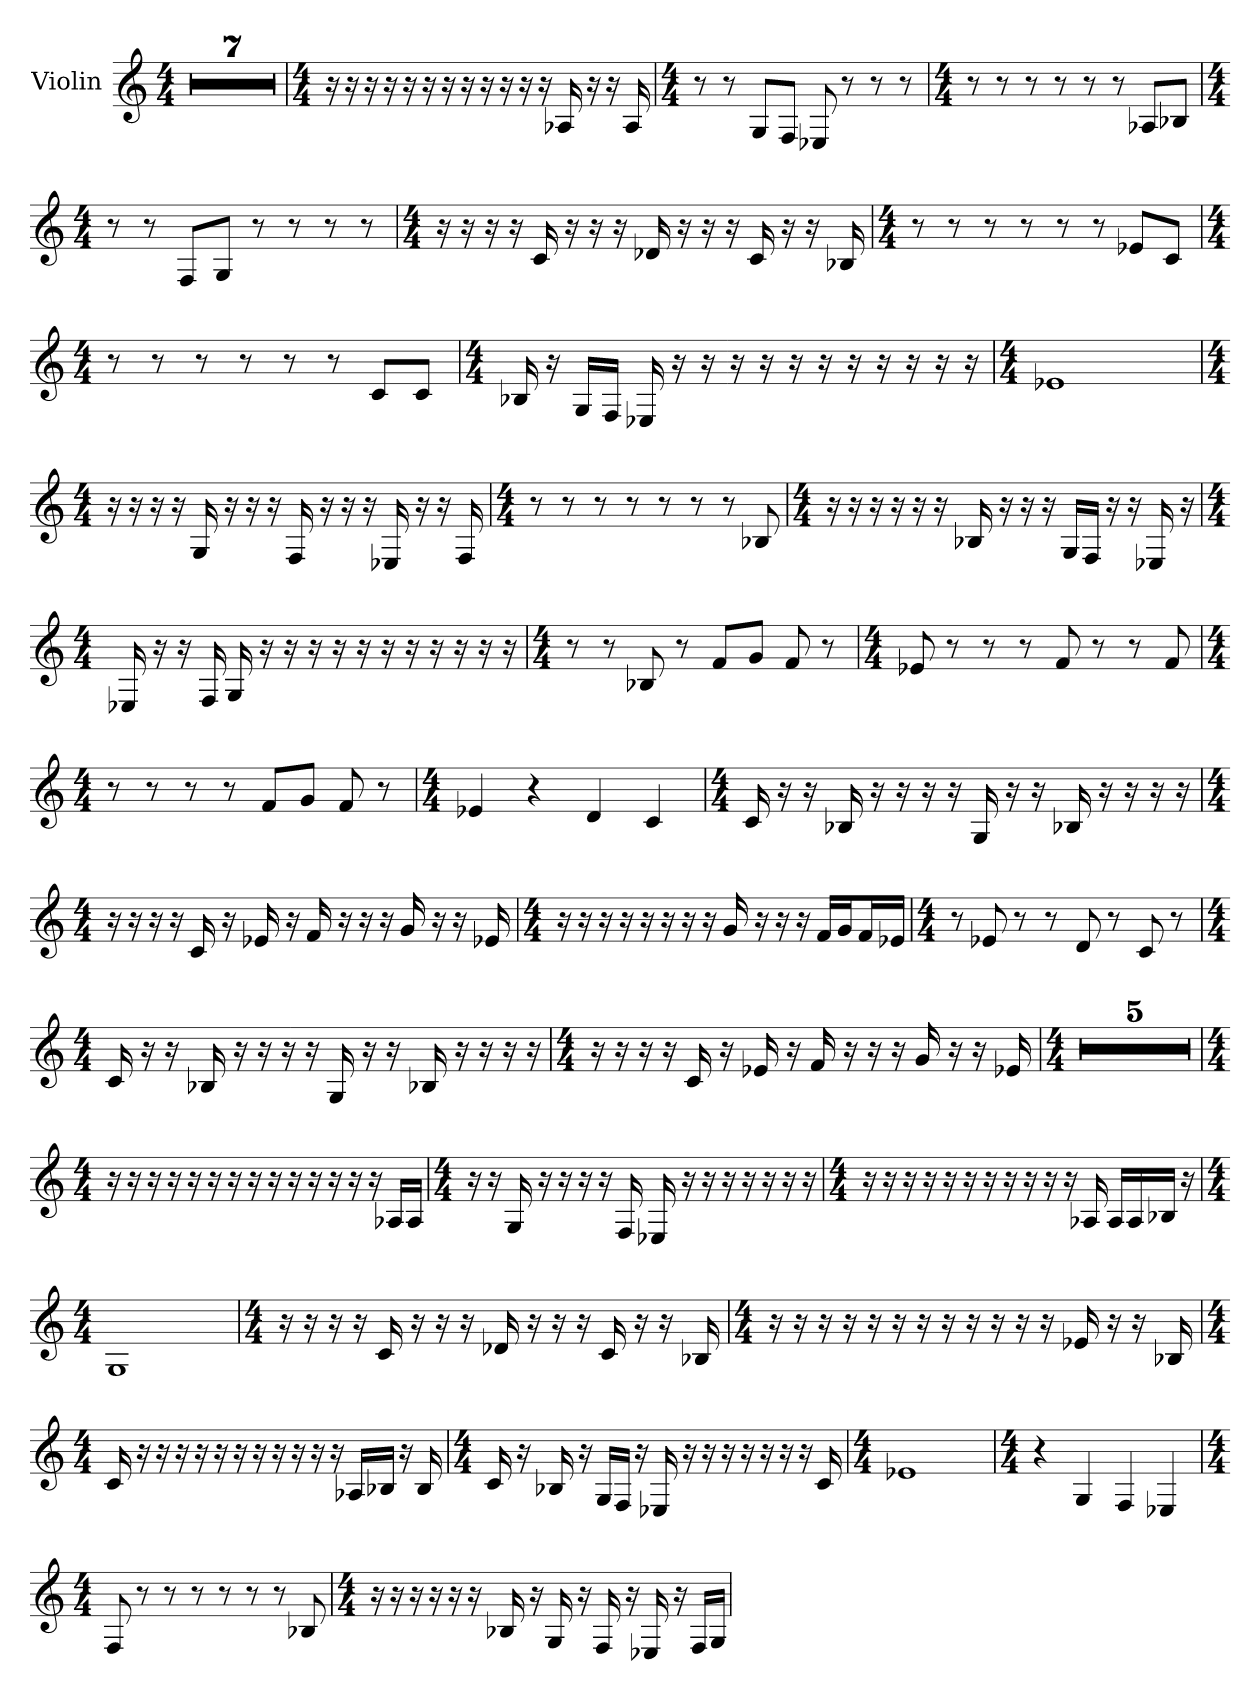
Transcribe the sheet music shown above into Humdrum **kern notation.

**kern
*part1
*staff1
*I"Violin
*I'Vln
*M4/4
=
1r
=
*M4/4
1r
=
*M4/4
1r
=
*M4/4
1r
=
*M4/4
1r
=
*M4/4
1r
=
*M4/4
1r
=
*M4/4
16r
16r
16r
16r
16r
16r
16r
16r
16r
16r
16r
16r
16A-X
16r
16r
16A-
=
*M4/4
8r
8r
8GL
8FJ
8E-X
8r
8r
8r
=
*M4/4
8r
8r
8r
8r
8r
8r
8A-XL
8B-XJ
=
*M4/4
8r
8r
8FL
8GJ
8r
8r
8r
8r
=
*M4/4
16r
16r
16r
16r
16c
16r
16r
16r
16d-X
16r
16r
16r
16c
16r
16r
16B-X
=
*M4/4
8r
8r
8r
8r
8r
8r
8e-XL
8cJ
=
*M4/4
8r
8r
8r
8r
8r
8r
8cL
8cJ
=
*M4/4
16B-X
16r
16GLL
16FJJ
16E-X
16r
16r
16r
16r
16r
16r
16r
16r
16r
16r
16r
=
*M4/4
1e-X
=
*M4/4
16r
16r
16r
16r
16G
16r
16r
16r
16F
16r
16r
16r
16E-X
16r
16r
16F
=
*M4/4
8r
8r
8r
8r
8r
8r
8r
8B-X
=
*M4/4
16r
16r
16r
16r
16r
16r
16B-X
16r
16r
16r
16GLL
16FJJ
16r
16r
16E-X
16r
=
*M4/4
16E-X
16r
16r
16F
16G
16r
16r
16r
16r
16r
16r
16r
16r
16r
16r
16r
=
*M4/4
8r
8r
8B-X
8r
8fL
8gJ
8f
8r
=
*M4/4
8e-X
8r
8r
8r
8f
8r
8r
8f
=
*M4/4
8r
8r
8r
8r
8fL
8gJ
8f
8r
=
*M4/4
4e-X
4r
4d
4c
=
*M4/4
16c
16r
16r
16B-X
16r
16r
16r
16r
16G
16r
16r
16B-X
16r
16r
16r
16r
=
*M4/4
16r
16r
16r
16r
16c
16r
16e-X
16r
16f
16r
16r
16r
16g
16r
16r
16e-X
=
*M4/4
16r
16r
16r
16r
16r
16r
16r
16r
16g
16r
16r
16r
16fLL
16gJ
16fL
16e-XJJ
=
*M4/4
8r
8e-X
8r
8r
8d
8r
8c
8r
=
*M4/4
16c
16r
16r
16B-X
16r
16r
16r
16r
16G
16r
16r
16B-X
16r
16r
16r
16r
=
*M4/4
16r
16r
16r
16r
16c
16r
16e-X
16r
16f
16r
16r
16r
16g
16r
16r
16e-X
=
*M4/4
1r
=
*M4/4
1r
=
*M4/4
1r
=
*M4/4
1r
=
*M4/4
1r
=
*M4/4
16r
16r
16r
16r
16r
16r
16r
16r
16r
16r
16r
16r
16r
16r
16A-XLL
16A-JJ
=
*M4/4
16r
16r
16G
16r
16r
16r
16r
16F
16E-X
16r
16r
16r
16r
16r
16r
16r
=
*M4/4
16r
16r
16r
16r
16r
16r
16r
16r
16r
16r
16r
16A-X
16A-LL
16A-
16B-XJJ
16r
=
*M4/4
1G
=
*M4/4
16r
16r
16r
16r
16c
16r
16r
16r
16d-X
16r
16r
16r
16c
16r
16r
16B-X
=
*M4/4
16r
16r
16r
16r
16r
16r
16r
16r
16r
16r
16r
16r
16e-X
16r
16r
16B-X
=
*M4/4
16c
16r
16r
16r
16r
16r
16r
16r
16r
16r
16r
16r
16A-XLL
16B-XJJ
16r
16B-
=
*M4/4
16c
16r
16B-X
16r
16GLL
16FJJ
16r
16E-X
16r
16r
16r
16r
16r
16r
16r
16c
=
*M4/4
1e-X
=
*M4/4
4r
4G
4F
4E-X
=
*M4/4
8F
8r
8r
8r
8r
8r
8r
8B-X
=
*M4/4
16r
16r
16r
16r
16r
16r
16B-X
16r
16G
16r
16F
16r
16E-X
16r
16FLL
16GJJ
=
*-
